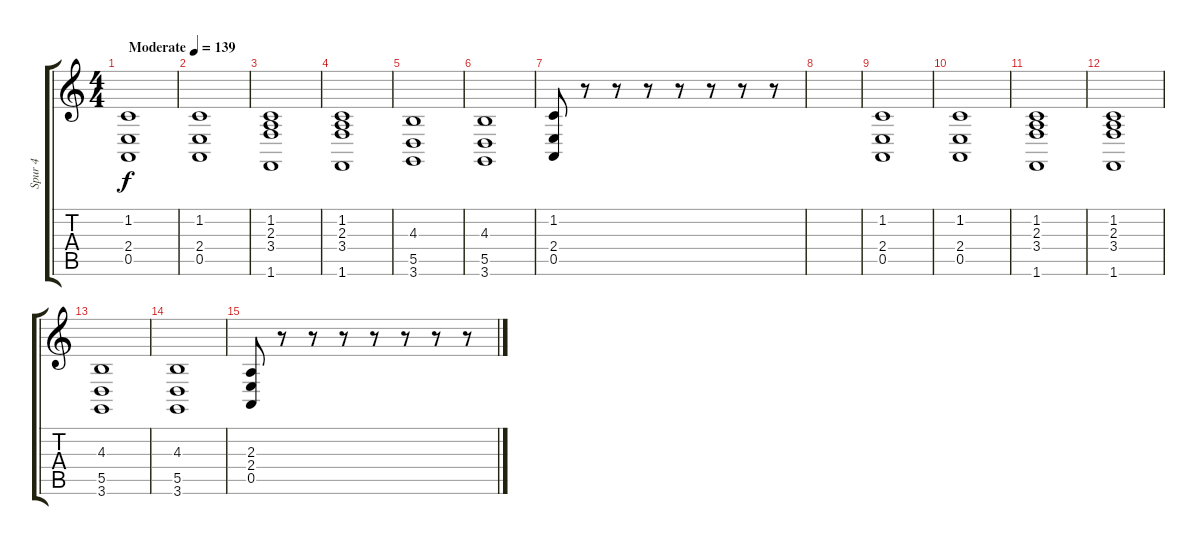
\track ("Spur 4" "Spur 4") {instrument lead8bassandlead}
\staff {score tabs}
\tuning (E4 B3 G3 D3 A2 E2) {hide}
\ts (4 4)
\tempo (139 "Moderate")
\clef g2
\ks c
(1.2 2.4 0.5).1{dy f instrument lead8bassandlead} |
(1.2 2.4 0.5).1 |
(1.2 2.3 3.4 1.6).1 |
(1.2 2.3 3.4 1.6).1 |
(4.3 5.5 3.6).1 |
(4.3 5.5 3.6).1 |
(1.2 2.4 0.5).8 r.8 r.8 r.8 r.8 r.8 r.8 r.8 |
|
(1.2 2.4 0.5).1 |
(1.2 2.4 0.5).1 |
(1.2 2.3 3.4 1.6).1 |
(1.2 2.3 3.4 1.6).1 |
(4.3 5.5 3.6).1 |
(4.3 5.5 3.6).1 |
(2.3 2.4 0.5).8 r.8 r.8 r.8 r.8 r.8 r.8 r.8
